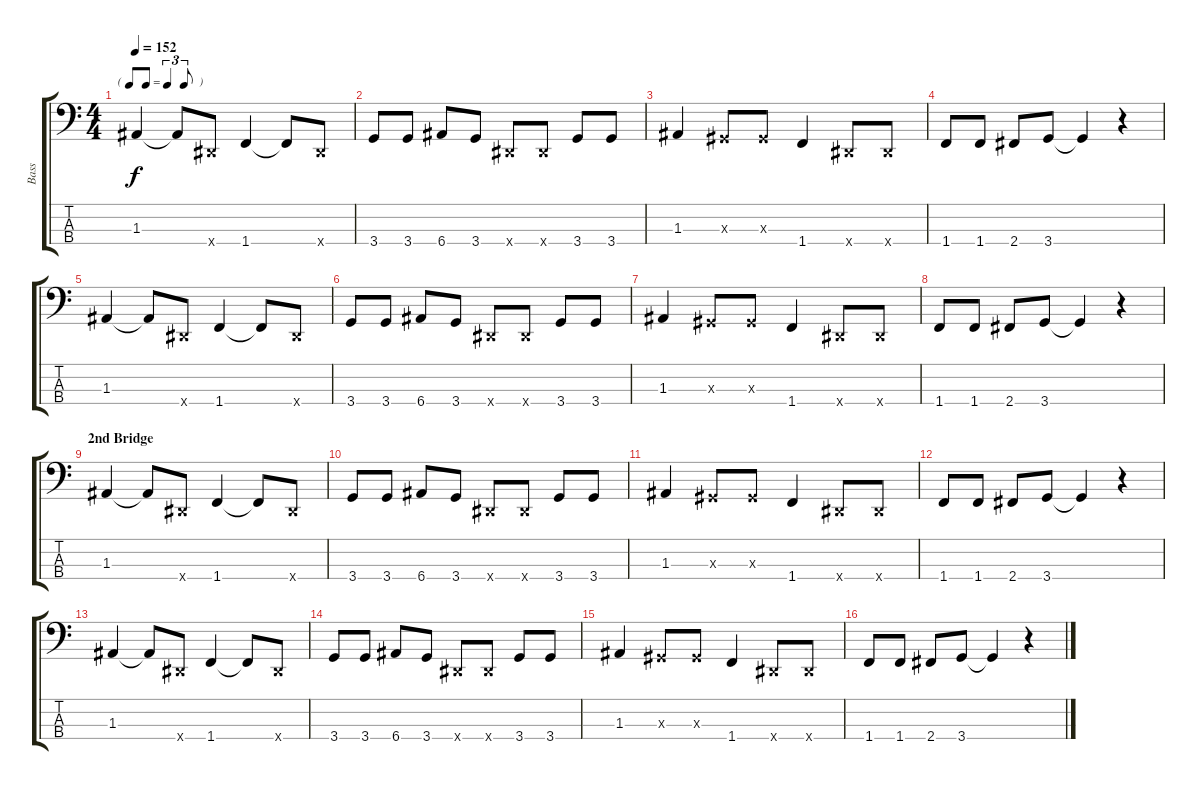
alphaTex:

\track ("Bass" "Bass") {instrument slapbass1}
\staff {score tabs}
\tuning (G2 D2 A1 E1) {hide}
\ts (4 4)
\tf triplet8th
\tempo 152
\clef f4
\ks c
1.3.4{dy f} 1.3{t}.8 -1.4{x}.8 1.4.4 1.4{t}.8 -1.4{x}.8 |
3.4.8 3.4.8 6.4.8 3.4.8 -1.4{x}.8 -1.4{x}.8 3.4.8 3.4.8 |
1.3.4 -1.3{x}.8 -1.3{x}.8 1.4.4 -1.4{x}.8 -1.4{x}.8 |
1.4.8 1.4.8 2.4.8 3.4.8 3.4{t}.4 r.4 |
1.3.4 1.3{t}.8 -1.4{x}.8 1.4.4 1.4{t}.8 -1.4{x}.8 |
3.4.8 3.4.8 6.4.8 3.4.8 -1.4{x}.8 -1.4{x}.8 3.4.8 3.4.8 |
1.3.4 -1.3{x}.8 -1.3{x}.8 1.4.4 -1.4{x}.8 -1.4{x}.8 |
1.4.8 1.4.8 2.4.8 3.4.8 3.4{t}.4 r.4 |
\section ("" "2nd Bridge")
1.3.4 1.3{t}.8 -1.4{x}.8 1.4.4 1.4{t}.8 -1.4{x}.8 |
3.4.8 3.4.8 6.4.8 3.4.8 -1.4{x}.8 -1.4{x}.8 3.4.8 3.4.8 |
1.3.4 -1.3{x}.8 -1.3{x}.8 1.4.4 -1.4{x}.8 -1.4{x}.8 |
1.4.8 1.4.8 2.4.8 3.4.8 3.4{t}.4 r.4 |
1.3.4 1.3{t}.8 -1.4{x}.8 1.4.4 1.4{t}.8 -1.4{x}.8 |
3.4.8 3.4.8 6.4.8 3.4.8 -1.4{x}.8 -1.4{x}.8 3.4.8 3.4.8 |
1.3.4 -1.3{x}.8 -1.3{x}.8 1.4.4 -1.4{x}.8 -1.4{x}.8 |
1.4.8 1.4.8 2.4.8 3.4.8 3.4{t}.4 r.4
